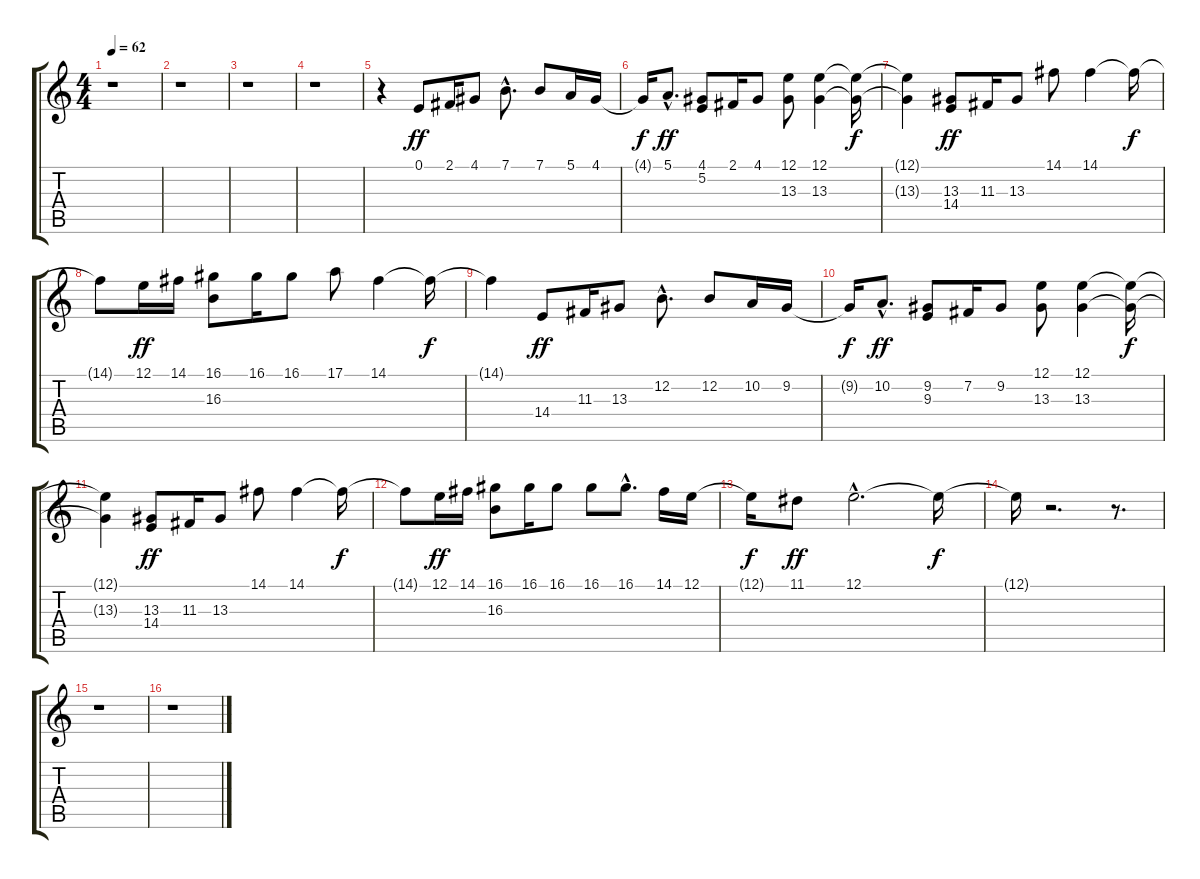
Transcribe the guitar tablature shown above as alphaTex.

\track "" {instrument stringensemble1}
\staff {score tabs}
\tuning (E4 B3 G3 D3 A2 E2) {hide}
\ts (4 4)
\tempo 62
\clef g2
\ks c
r.1{dy f} |
r.1 |
r.1 |
r.1 |
r.4 0.1.8{dy ff} 2.1.16 4.1.8 7.1{hac}.8{d} 7.1.8 5.1.16 4.1.16 |
4.1{t}.16{dy f} 5.1{hac}.8{d dy ff} (4.1 5.2).8 2.1.16 4.1.8 (12.1 13.3).8 (12.1 13.3).4 (12.1{t} 13.3{t}).16{dy f} |
(12.1{t} 13.3{t}).4 (13.3 14.4).8{dy ff} 11.3.16 13.3.8 14.1.8 14.1.4 14.1{t}.16{dy f} |
14.1{t}.8 12.1.16{dy ff} 14.1.16 (16.1 16.3).8 16.1.16 16.1.8 17.1.8 14.1.4 14.1{t}.16{dy f} |
14.1{t}.4 14.4.8{dy ff} 11.3.16 13.3.8 12.2{hac}.8{d} 12.2.8 10.2.16 9.2.16 |
9.2{t}.16{dy f} 10.2{hac}.8{d dy ff} (9.2 9.3).8 7.2.16 9.2.8 (12.1 13.3).8 (12.1 13.3).4 (12.1{t} 13.3{t}).16{dy f} |
(12.1{t} 13.3{t}).4 (13.3 14.4).8{dy ff} 11.3.16 13.3.8 14.1.8 14.1.4 14.1{t}.16{dy f} |
14.1{t}.8 12.1.16{dy ff} 14.1.16 (16.1 16.3).8 16.1.16 16.1.8 16.1.8 16.1{hac}.8{d} 14.1.16 12.1.16 |
12.1{t}.16{dy f} 11.1.8{dy ff} 12.1{hac}.2{d} 12.1{t}.16{dy f} |
12.1{t}.16 r.2{d} r.8{d} |
r.1 |
r.1
